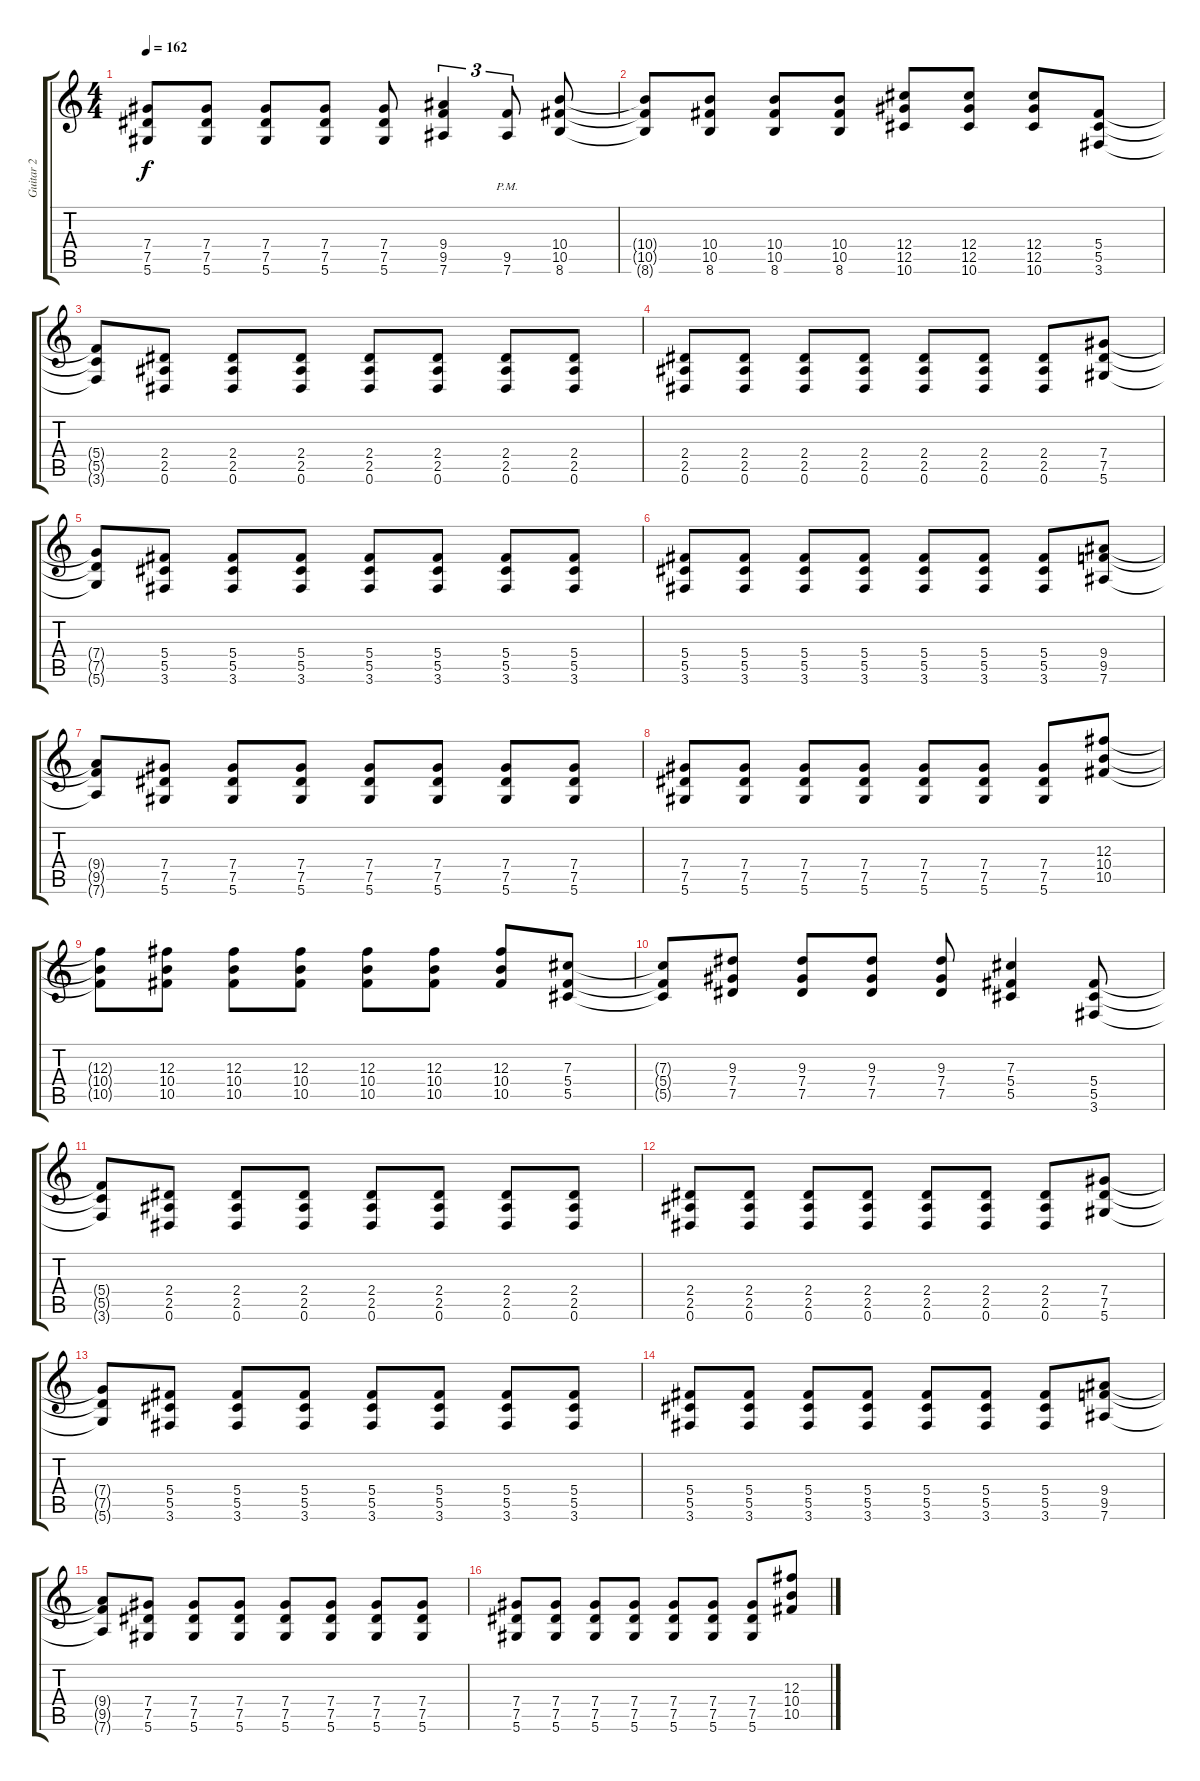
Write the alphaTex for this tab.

\track ("Guitar 2" "Guitar 2") {instrument distortionguitar}
\staff {score tabs}
\tuning (Eb4 Bb3 Gb3 Db3 Ab2 Eb2) {hide}
\ts (4 4)
\tempo 162
\clef g2
\ks c
(7.4{t} 7.5{t} 5.6{t}).8{dy f} (7.4 7.5 5.6).8 (7.4 7.5 5.6).8 (7.4 7.5 5.6).8 (7.4 7.5 5.6).8 (9.4 9.5 7.6).4{tu (3 2)} (9.5{pm} 7.6{pm}).8{tu (3 2)} (10.4 10.5 8.6).8 |
(10.4{t} 10.5{t} 8.6{t}).8 (10.4 10.5 8.6).8 (10.4 10.5 8.6).8 (10.4 10.5 8.6).8 (12.4 12.5 10.6).8 (12.4 12.5 10.6).8 (12.4 12.5 10.6).8 (5.4 5.5 3.6).8 |
(5.4{t} 5.5{t} 3.6{t}).8 (2.4 2.5 0.6).8 (2.4 2.5 0.6).8 (2.4 2.5 0.6).8 (2.4 2.5 0.6).8 (2.4 2.5 0.6).8 (2.4 2.5 0.6).8 (2.4 2.5 0.6).8 |
(2.4 2.5 0.6).8 (2.4 2.5 0.6).8 (2.4 2.5 0.6).8 (2.4 2.5 0.6).8 (2.4 2.5 0.6).8 (2.4 2.5 0.6).8 (2.4 2.5 0.6).8 (7.4 7.5 5.6).8 |
(7.4{t} 7.5{t} 5.6{t}).8 (5.4 5.5 3.6).8 (5.4 5.5 3.6).8 (5.4 5.5 3.6).8 (5.4 5.5 3.6).8 (5.4 5.5 3.6).8 (5.4 5.5 3.6).8 (5.4 5.5 3.6).8 |
(5.4 5.5 3.6).8 (5.4 5.5 3.6).8 (5.4 5.5 3.6).8 (5.4 5.5 3.6).8 (5.4 5.5 3.6).8 (5.4 5.5 3.6).8 (5.4 5.5 3.6).8 (9.4 9.5 7.6).8 |
(9.4{t} 9.5{t} 7.6{t}).8 (7.4 7.5 5.6).8 (7.4 7.5 5.6).8 (7.4 7.5 5.6).8 (7.4 7.5 5.6).8 (7.4 7.5 5.6).8 (7.4 7.5 5.6).8 (7.4 7.5 5.6).8 |
(7.4 7.5 5.6).8 (7.4 7.5 5.6).8 (7.4 7.5 5.6).8 (7.4 7.5 5.6).8 (7.4 7.5 5.6).8 (7.4 7.5 5.6).8 (7.4 7.5 5.6).8 (12.3 10.4 10.5).8 |
(12.3{t} 10.4{t} 10.5{t}).8 (12.3 10.4 10.5).8 (12.3 10.4 10.5).8 (12.3 10.4 10.5).8 (12.3 10.4 10.5).8 (12.3 10.4 10.5).8 (12.3 10.4 10.5).8 (7.3 5.4 5.5).8 |
(7.3{t} 5.4{t} 5.5{t}).8 (9.3 7.4 7.5).8 (9.3 7.4 7.5).8 (9.3 7.4 7.5).8 (9.3 7.4 7.5).8 (7.3 5.4 5.5).4 (5.4 5.5 3.6).8 |
(5.4{t} 5.5{t} 3.6{t}).8 (2.4 2.5 0.6).8 (2.4 2.5 0.6).8 (2.4 2.5 0.6).8 (2.4 2.5 0.6).8 (2.4 2.5 0.6).8 (2.4 2.5 0.6).8 (2.4 2.5 0.6).8 |
(2.4 2.5 0.6).8 (2.4 2.5 0.6).8 (2.4 2.5 0.6).8 (2.4 2.5 0.6).8 (2.4 2.5 0.6).8 (2.4 2.5 0.6).8 (2.4 2.5 0.6).8 (7.4 7.5 5.6).8 |
(7.4{t} 7.5{t} 5.6{t}).8 (5.4 5.5 3.6).8 (5.4 5.5 3.6).8 (5.4 5.5 3.6).8 (5.4 5.5 3.6).8 (5.4 5.5 3.6).8 (5.4 5.5 3.6).8 (5.4 5.5 3.6).8 |
(5.4 5.5 3.6).8 (5.4 5.5 3.6).8 (5.4 5.5 3.6).8 (5.4 5.5 3.6).8 (5.4 5.5 3.6).8 (5.4 5.5 3.6).8 (5.4 5.5 3.6).8 (9.4 9.5 7.6).8 |
(9.4{t} 9.5{t} 7.6{t}).8 (7.4 7.5 5.6).8 (7.4 7.5 5.6).8 (7.4 7.5 5.6).8 (7.4 7.5 5.6).8 (7.4 7.5 5.6).8 (7.4 7.5 5.6).8 (7.4 7.5 5.6).8 |
(7.4 7.5 5.6).8 (7.4 7.5 5.6).8 (7.4 7.5 5.6).8 (7.4 7.5 5.6).8 (7.4 7.5 5.6).8 (7.4 7.5 5.6).8 (7.4 7.5 5.6).8 (12.3 10.4 10.5).8
